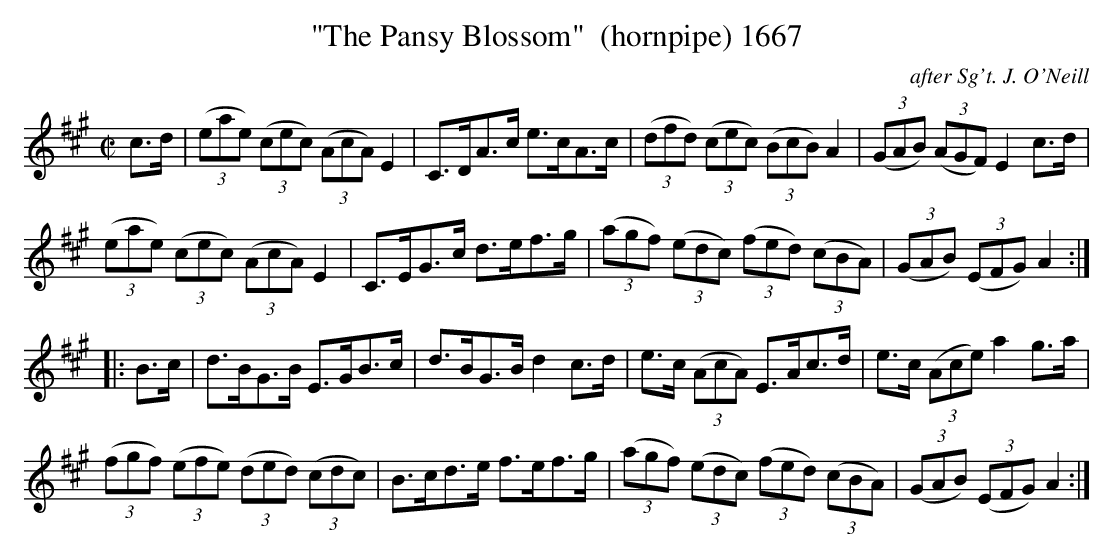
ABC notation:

X:1
T:"The Pansy Blossom"  (hornpipe) 1667
C:after Sg't. J. O'Neill
BRENNAN July 2003 (HTTP://WWW.SOSYOURMOM.COM)
M:C|
L:1/8
K:A
c3/2d/2|(3(eae) (3(cec) (3(AcA) E2|C3/2D/2A3/2c/2 e3/2c/2A3/2c/2|(3(dfd) (3(cec) (3(BcB) A2|(3(GAB) (3(AGF) E2c3/2d/2|
(3(eae) (3(cec) (3(AcA) E2|C3/2E/2G3/2c/2 d3/2e/2f3/2g/2|(3(agf) (3(edc) (3(fed) (3(cBA)|(3(GAB) (3(EFG) A2:|
|:B3/2c/2|d3/2B/2G3/2B/2 E3/2G/2B3/2c/2|d3/2B/2G3/2B/2 d2c3/2d/2|e3/2c/2 (3(AcA) E3/2A/2c3/2d/2|e3/2c/2 (3(Ace) a2g3/2a/2|
(3(fgf) (3(efe) (3(ded) (3(cdc)|B3/2c/2d3/2e/2 f3/2e/2f3/2g/2|(3(agf) (3(edc) (3(fed) (3(cBA)|(3(GAB) (3(EFG) A2:|
